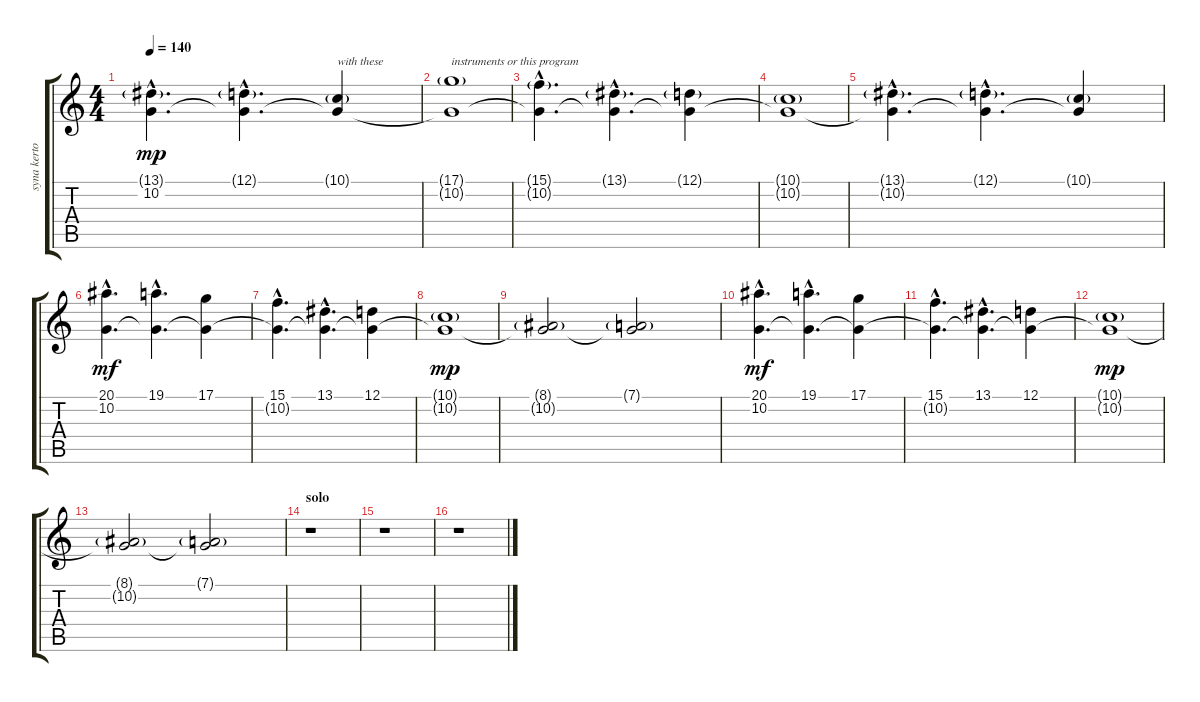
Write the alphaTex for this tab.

\track ("syna kertosäkeessä" "syna kerto") {instrument stringensemble1}
\staff {score tabs}
\tuning (D4 A3 F3 C3 G2 D2) {hide}
\ts (4 4)
\tempo 140
\clef g2
\ks c
(13.1{g hac} 10.2{hac t}).4{d dy mp} (12.1{g hac} 10.2{hac t}).4{d} (10.1{g} 10.2{t}).4{txt "with these"} |
(17.1{g} 10.2{t}).1{txt "instruments or this program"} |
(15.1{g hac} 10.2{hac t}).4{d} (13.1{g hac} 10.2{hac t}).4{d} (12.1{g} 10.2{t}).4 |
(10.1{g} 10.2{t}).1 |
(13.1{g hac} 10.2{hac t}).4{d} (12.1{g hac} 10.2{hac t}).4{d} (10.1{g} 10.2{t}).4 |
(20.1{hac} 10.2{hac}).4{d dy mf} (19.1{hac} 10.2{hac t}).4{d} (17.1 10.2{t}).4 |
(15.1{hac} 10.2{hac t}).4{d} (13.1{hac} 10.2{hac t}).4{d} (12.1 10.2{t}).4 |
(10.1{g} 10.2{t}).1{dy mp} |
(8.1{g} 10.2{t}).2 (7.1{g} 10.2{t}).2 |
(20.1{hac} 10.2{hac}).4{d dy mf} (19.1{hac} 10.2{hac t}).4{d} (17.1 10.2{t}).4 |
(15.1{hac} 10.2{hac t}).4{d} (13.1{hac} 10.2{hac t}).4{d} (12.1 10.2{t}).4 |
(10.1{g} 10.2{t}).1{dy mp} |
(8.1{g} 10.2{t}).2 (7.1{g} 10.2{t}).2 |
\section ("" "solo")
r.1 |
r.1 |
r.1
